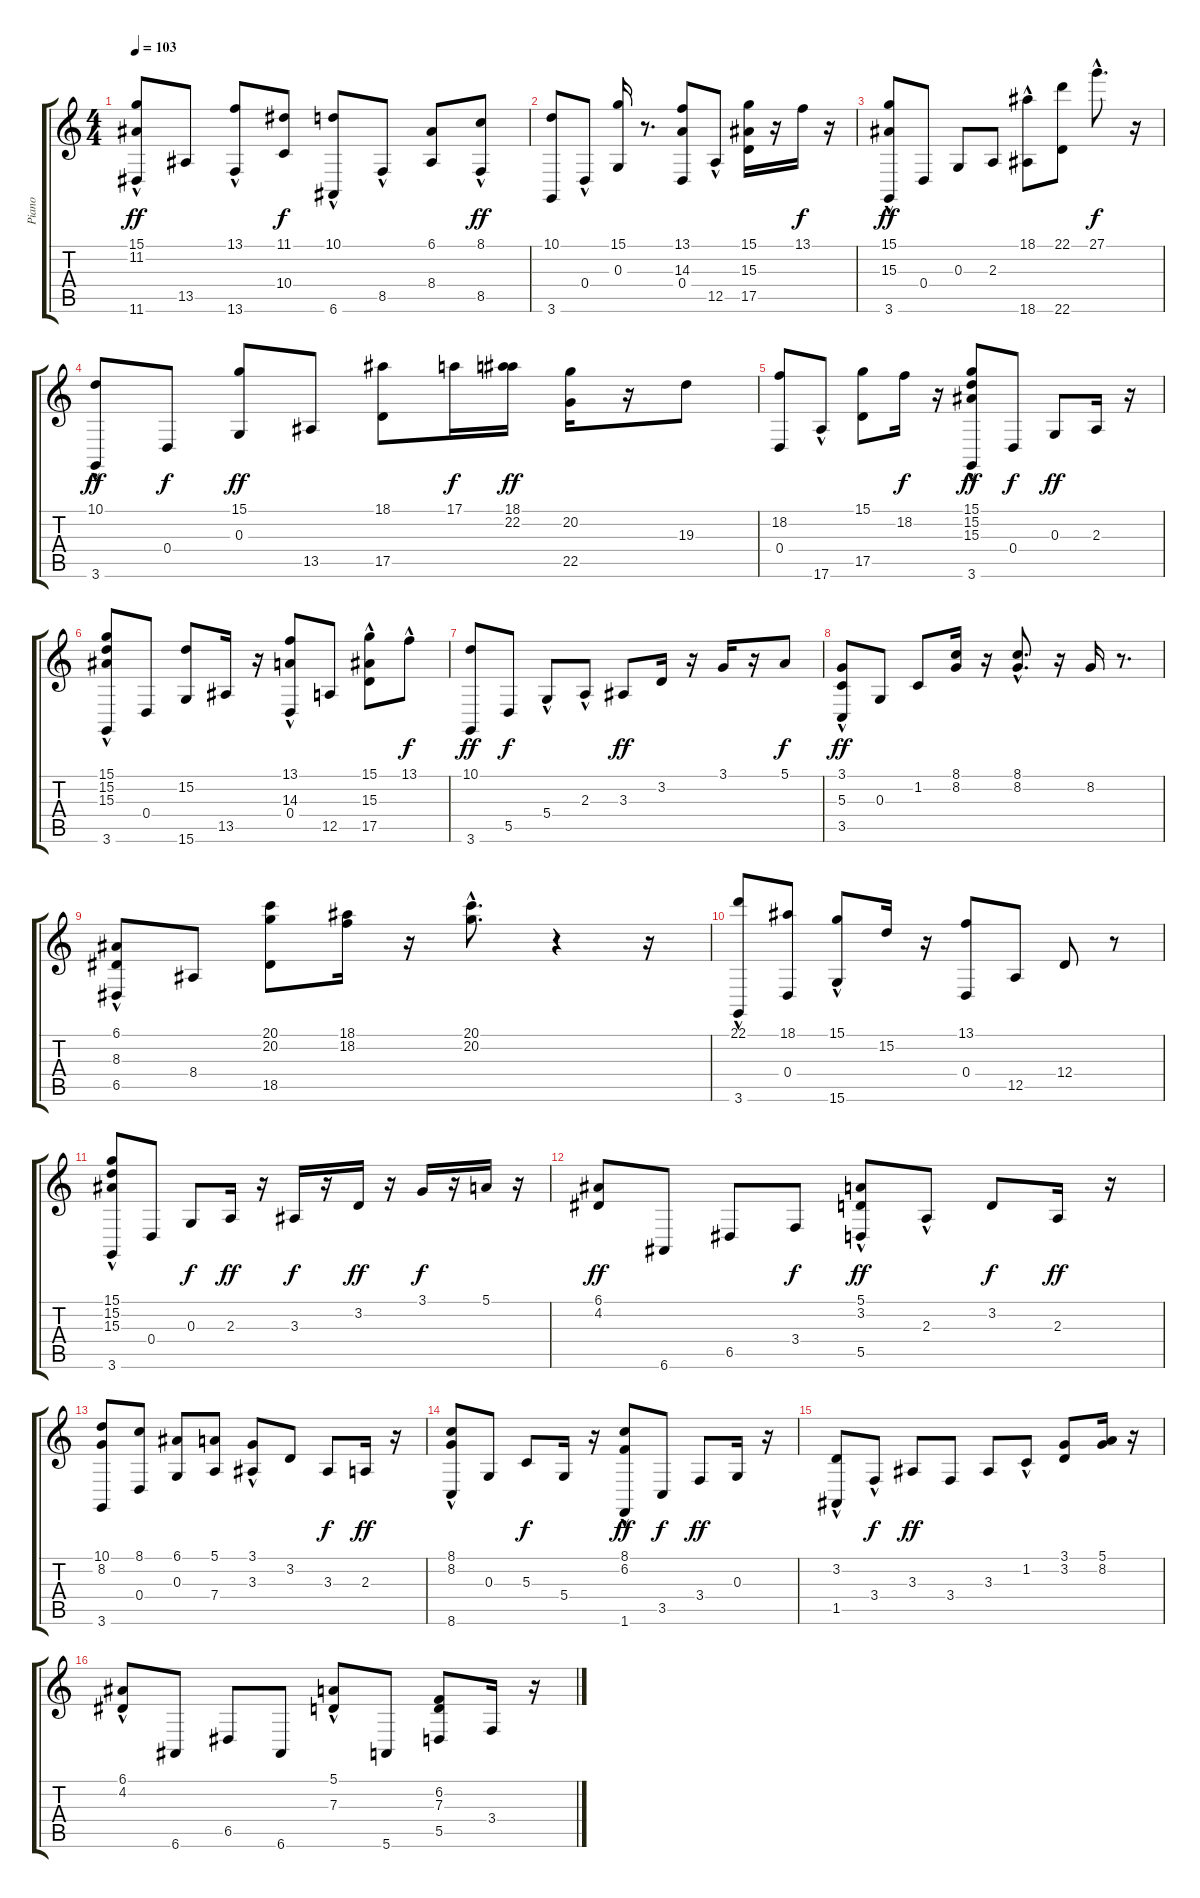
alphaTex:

\track ("Piano" "Piano") {instrument acousticgrandpiano}
\staff {score tabs}
\tuning (E4 B3 G3 D3 A2 E2) {hide}
\ts (4 4)
\tempo 103
\clef g2
\ks c
(15.1 11.2 11.6{hac}).8{dy ff} 13.5.8 (13.1{hac} 13.6).8 (11.1 10.4).8{dy f} (10.1 6.6{hac}).8 8.5{hac}.8 (6.1 8.4).8 (8.1{hac} 8.5).8{dy ff} |
(10.1 3.6).8 0.4{hac}.8 (15.1 0.3).16 r.8{d} (13.1 14.3 0.4).8 12.5{hac}.8 (15.1 15.3 17.5).16 r.16 13.1.16{dy f} r.16 |
(15.1 15.3 3.6{hac}).8{dy ff} 0.4.8 0.3.8 2.3.8 (18.1 18.6{hac}).8 (22.1 22.6).8 27.1{hac}.8{d dy f} r.16 |
(10.1 3.6{hac}).8{dy ff} 0.4.8{dy f} (15.1 0.3).8{dy ff} 13.5.8 (18.1 17.5).8 17.1.16{dy f} (18.1 22.2).16{dy ff} (20.2 22.5).16 r.16 19.3.8 |
(18.2 0.4).8 17.6{hac}.8 (15.1 17.5).8 18.2.16{dy f} r.16 (15.1{hac} 15.2{hac} 15.3 3.6{hac}).8{dy ff} 0.4.8{dy f} 0.3.8{dy ff} 2.3.16 r.16 |
(15.1{hac} 15.2 15.3 3.6{hac}).8 0.4.8 (15.2 15.6).8 13.5.16 r.16 (13.1 14.3 0.4{hac}).8 12.5.8 (15.1 15.3{hac} 17.5).8 13.1{hac}.8{dy f} |
(10.1 3.6).8{dy ff} 5.5.8{dy f} 5.4{hac}.8 2.3{hac}.8 3.3.8{dy ff} 3.2.16 r.16 3.1.16 r.16 5.1.8{dy f} |
(3.1 5.3 3.5{hac}).8{dy ff} 0.3.8 1.2.8 (8.1 8.2).16 r.16 (8.1{hac} 8.2).8{d} r.16 8.2.16 r.8{d} |
(6.1 8.3 6.5{hac}).8 8.4.8 (20.1 20.2 18.5).8 (18.1 18.2).16 r.16 (20.1{hac} 20.2{hac}).8{d} r.4 r.16 |
(22.1 3.6{hac}).8 (18.1 0.4).8 (15.1 15.6{hac}).8 15.2.16 r.16 (13.1 0.4).8 12.5.8 12.4.8 r.8 |
(15.1 15.2 15.3 3.6{hac}).8 0.4.8 0.3.8{dy f} 2.3.16{dy ff} r.16 3.3.16{dy f} r.16 3.2.16{dy ff} r.16 3.1.16{dy f} r.16 5.1.16 r.16 |
(6.1 4.2).8{dy ff} 6.6.8 6.5.8 3.4.8{dy f} (5.1{hac} 3.2 5.5{hac}).8{dy ff} 2.3{hac}.8 3.2.8{dy f} 2.3.16{dy ff} r.16 |
(10.1 8.2 3.6).8 (8.1 0.4).8 (6.1 0.3).8 (5.1 7.4).8 (3.1 3.3{hac}).8 3.2.8 3.3.8{dy f} 2.3.16{dy ff} r.16 |
(8.1 8.2{hac} 8.6{hac}).8 0.3.8 5.3.8{dy f} 5.4.16 r.16 (8.1{hac} 6.2 1.6).8{dy ff} 3.5.8{dy f} 3.4.8{dy ff} 0.3.16 r.16 |
(3.2{hac} 1.5{hac}).8 3.4{hac}.8{dy f} 3.3.8{dy ff} 3.4.8 3.3.8 1.2{hac}.8 (3.1 3.2).8 (5.1 8.2).16 r.16 |
(6.1{hac} 4.2{hac}).8 6.6.8 6.5.8 6.6.8 (5.1{hac} 7.3{hac}).8 5.6.8 (6.2 7.3 5.5).8 3.4.16 r.16
